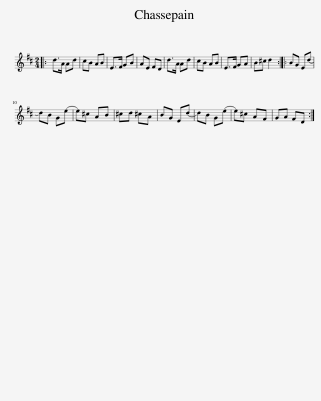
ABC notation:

X:1
L:1/8
M:2/4
I:linebreak $
K:D
V:1 treble
V:1
|: d>A Ad | cB AB | E>F GB | AE FD | d>A Ad | %5
 cB AB | E>F GA | B^c d2 :: BG E(d |$ d)B G(e | %10
 e)^c AB | ^cd ^cA | BG E(d | d)B G(e | e)^c AF | %15
 GA FD :| %16
